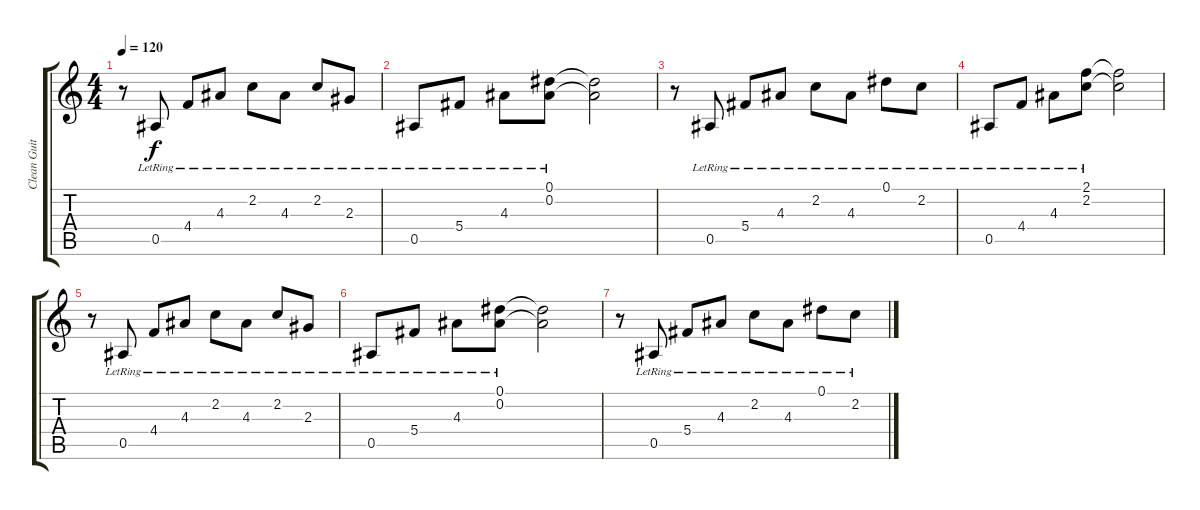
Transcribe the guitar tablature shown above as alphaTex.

\track ("Clean Guitar" "Clean Guit") {instrument electricguitarjazz}
\staff {score tabs}
\tuning (Eb4 Bb3 Gb3 Db3 Bb2 F2) {hide}
\ts (4 4)
\tempo 120
\clef g2
\ks c
r.8{dy f} 0.5{lr}.8 4.4{lr}.8 4.3{lr}.8 2.2{lr}.8 4.3{lr}.8 2.2{lr}.8 2.3{lr}.8 |
0.5{lr}.8 5.4{lr}.8 4.3{lr}.8 (0.1{lr} 0.2{lr}).8 (0.1{t} 0.2{t}).2 |
r.8 0.5{lr}.8 5.4{lr}.8 4.3{lr}.8 2.2{lr}.8 4.3{lr}.8 0.1{lr}.8 2.2{lr}.8 |
0.5{lr}.8 4.4{lr}.8 4.3{lr}.8 (2.1{lr} 2.2{lr}).8 (2.1{t} 2.2{t}).2 |
r.8 0.5{lr}.8 4.4{lr}.8 4.3{lr}.8 2.2{lr}.8 4.3{lr}.8 2.2{lr}.8 2.3{lr}.8 |
0.5{lr}.8 5.4{lr}.8 4.3{lr}.8 (0.1{lr} 0.2{lr}).8 (0.1{t} 0.2{t}).2 |
r.8 0.5{lr}.8 5.4{lr}.8 4.3{lr}.8 2.2{lr}.8 4.3{lr}.8 0.1{lr}.8 2.2{lr}.8
